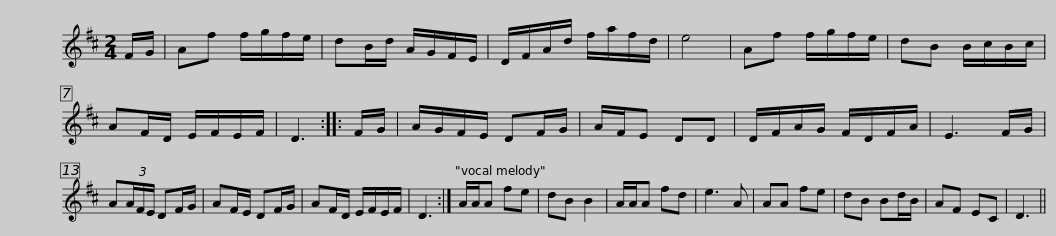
X:1
L:1/8
M:2/4
I:linebreak $
K:D
V:1 treble
V:1
 F/G/ | Af f/g/f/e/ | dB/d/ A/G/F/E/ | D/F/A/d/ f/a/f/d/ | e4 | %5
 Af f/g/f/e/ | dB B/c/B/c/ | AF/D/ E/F/E/F/ | D3 ::$ F/G/ | %10
 A/G/F/E/ DF/G/ | A/F/E DD | D/F/A/G/ F/D/F/A/ | E3 F/G/ | A(3A/F/E/ DF/G/ | %15
 AF/E/ DF/G/ | AF/D/ E/F/E/F/ |$ D3 :| A/A/A fe | dB B2 | %20
 A/A/A fd | e3 A | AA fe | dB Bd/B/ | AF EC | %25
 D3 || %26
